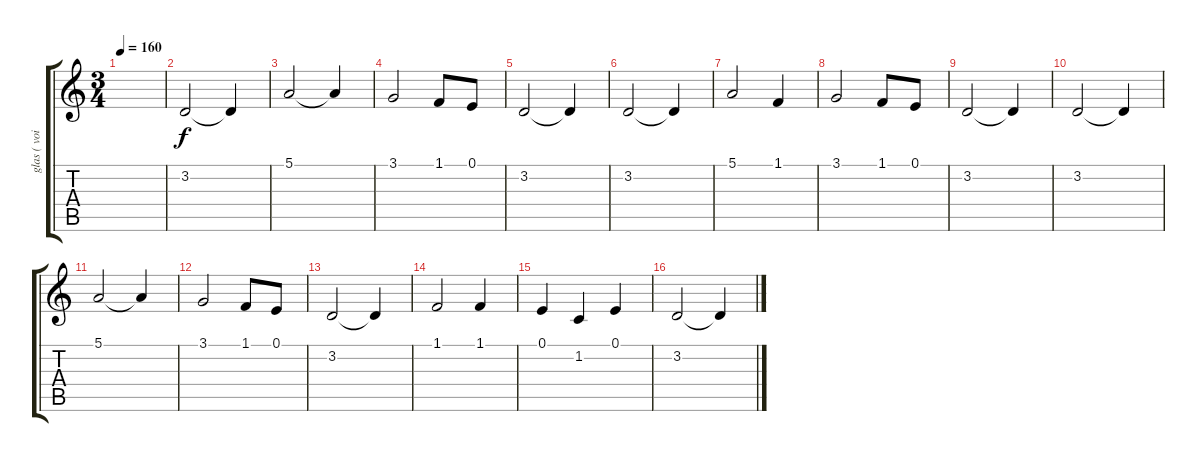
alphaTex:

\track ("glas ( voice )" "glas ( voi") {instrument stringensemble2}
\staff {score tabs}
\tuning (E4 B3 G3 D3 A2 E2) {hide}
\ts (3 4)
\tempo 160
\clef g2
\ks c
|
3.2.2{volume 16 instrument stringensemble2} 3.2{t}.4 |
5.1.2 5.1{t}.4 |
3.1.2 1.1.8 0.1.8 |
3.2.2 3.2{t}.4 |
3.2.2 3.2{t}.4 |
5.1.2 1.1.4 |
3.1.2 1.1.8 0.1.8 |
3.2.2 3.2{t}.4 |
3.2.2 3.2{t}.4 |
5.1.2 5.1{t}.4 |
3.1.2 1.1.8 0.1.8 |
3.2.2 3.2{t}.4 |
1.1.2 1.1.4 |
0.1.4 1.2.4 0.1.4 |
3.2.2 3.2{t}.4
